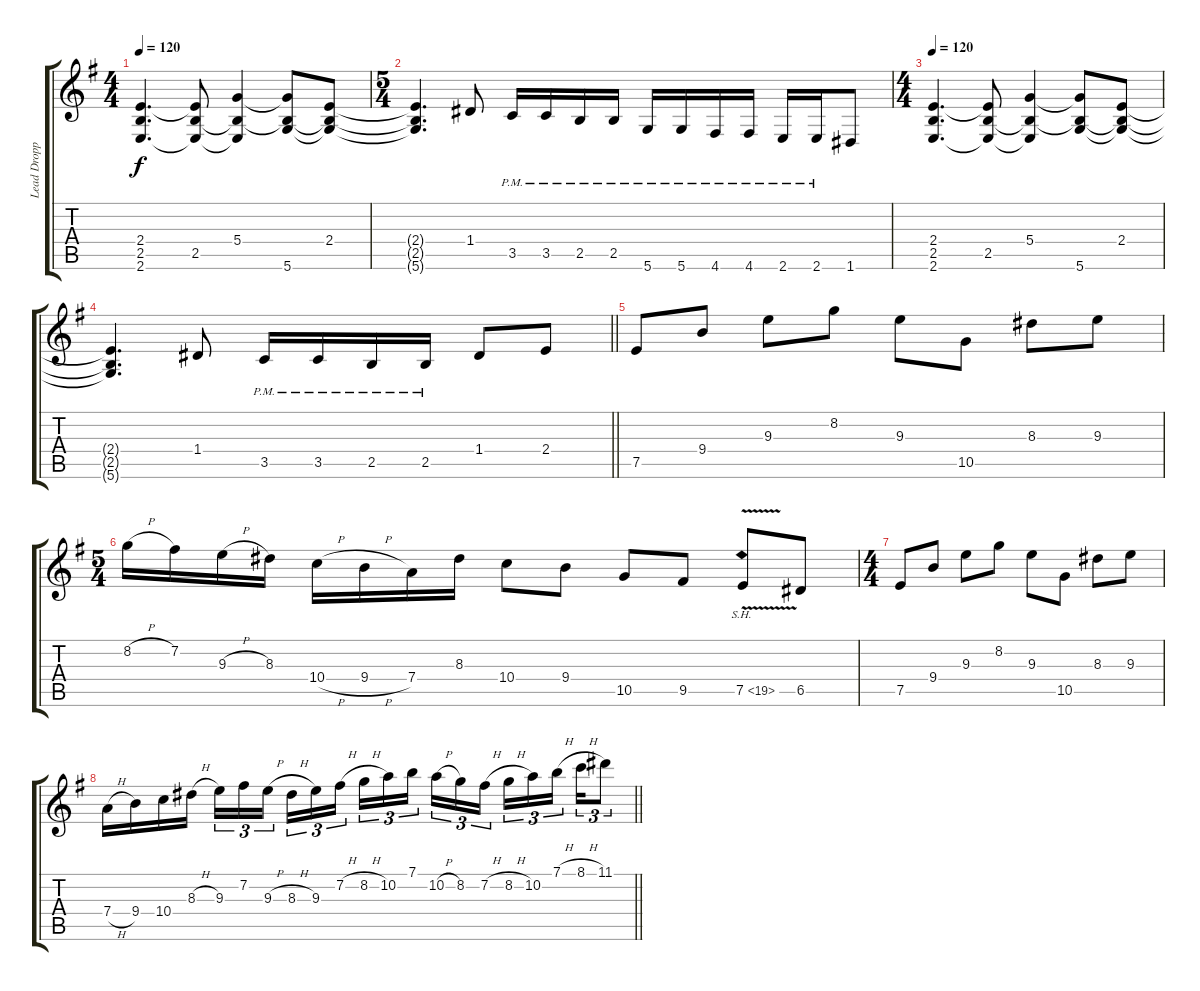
\track ("Lead Dropped D " "Lead Dropp") {instrument distortionguitar}
\staff {score tabs}
\tuning (E4 B3 G3 D3 A2 D2) {hide}
\ts (4 4)
\tempo 120
\clef g2
\ks eminor
(2.4 2.5 2.6).4{d dy f} (2.4{t} 2.5 2.6{t}).8 (5.4 2.5{t} 2.6{t}).4 (5.4{t} 2.5{t} 5.6).8 (2.4 2.5{t} 5.6{t}).8 |
\ts (5 4)
(2.4{t} 2.5{t} 5.6{t}).4{d} 1.4.8 3.5{pm}.16 3.5{pm}.16 2.5{pm}.16 2.5{pm}.16 5.6{pm}.16 5.6{pm}.16 4.6{pm}.16 4.6{pm}.16 2.6{pm}.16 2.6{pm}.16 1.6.8 |
\ts (4 4)
\tempo 120
(2.4 2.5 2.6).4{d} (2.4{t} 2.5 2.6{t}).8 (5.4 2.5{t} 2.6{t}).4 (5.4{t} 2.5{t} 5.6).8 (2.4 2.5{t} 5.6{t}).8 |
\barLineRight lightlight
(2.4{t} 2.5{t} 5.6{t}).4{d} 1.4.8 3.5{pm}.16 3.5{pm}.16 2.5{pm}.16 2.5{pm}.16 1.4.8 2.4.8 |
\section ("" "")
7.5.8 9.4.8 9.3.8 8.2.8 9.3.8 10.5.8 8.3.8 9.3.8 |
\ts (5 4)
8.2{h}.16 7.2.16 9.3{h}.16 8.3.16 10.4{h}.16 9.4{h}.16 7.4.16 8.3.16 10.4.8 9.4.8 10.5.8 9.5.8 7.5{sh 12 v}.8 6.5.8 |
\ts (4 4)
7.5.8 9.4.8 9.3.8 8.2.8 9.3.8 10.5.8 8.3.8 9.3.8 |
\barLineRight lightlight
7.4{h}.16 9.4.16 10.4.16 8.3{h}.16 9.3.16{tu (3 2)} 7.2.16{tu (3 2)} 9.3{h}.16{tu (3 2) beam splitsecondary} 8.3{h}.16{tu (3 2)} 9.3.16{tu (3 2)} 7.2{h}.16{tu (3 2)} 8.2{h}.16{tu (3 2)} 10.2.16{tu (3 2)} 7.1.16{tu (3 2) beam splitsecondary} 10.2{h}.16{tu (3 2)} 8.2.16{tu (3 2)} 7.2{h}.16{tu (3 2)} 8.2{h}.16{tu (3 2)} 10.2.16{tu (3 2)} 7.1{h}.16{tu (3 2) beam splitsecondary} 8.1{h}.16{tu (3 2)} 11.1.8{tu (3 2)}
